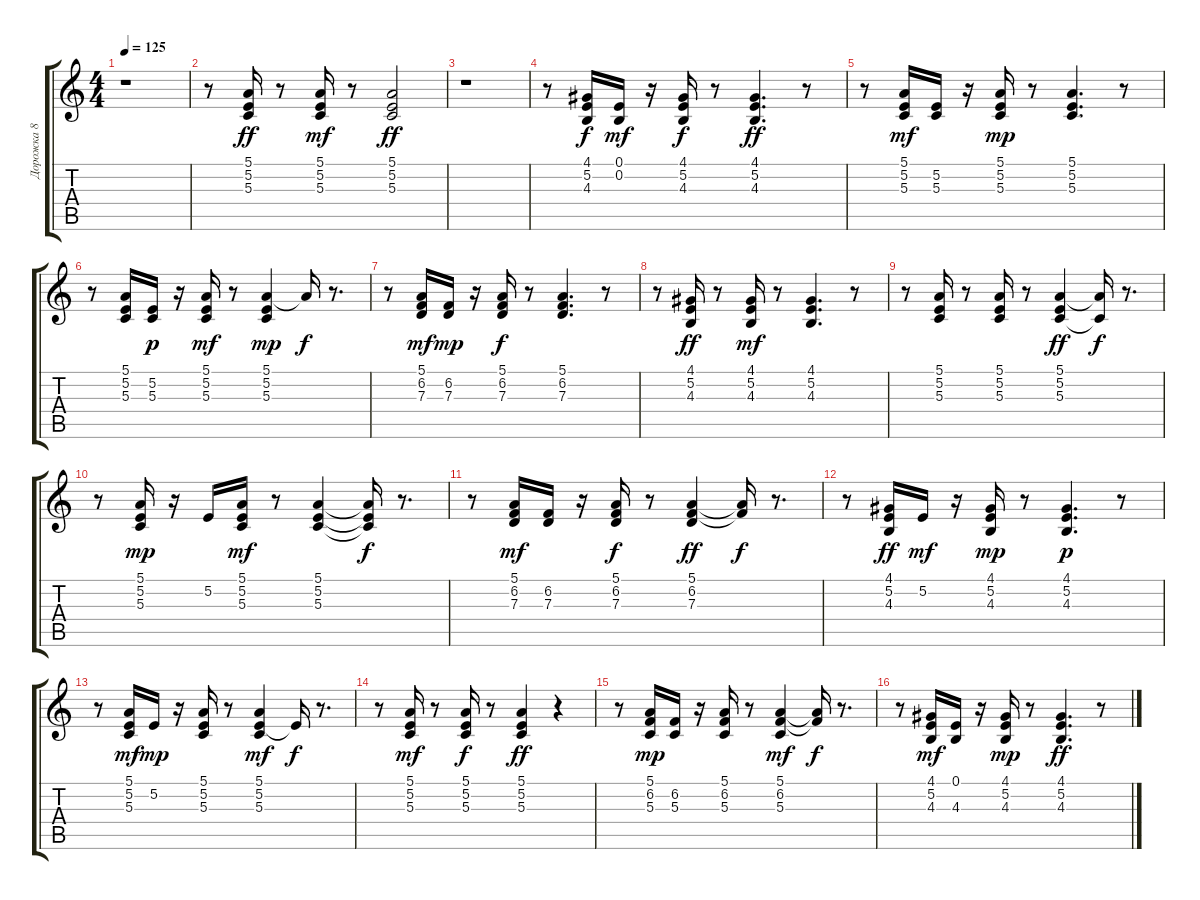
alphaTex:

\track ("Дорожка 8" "Дорожка 8") {instrument brasssection}
\staff {score tabs}
\tuning (E4 B3 G3 D3 A2 E2) {hide}
\ts (4 4)
\tempo 125
\clef g2
\ks c
r.1{dy ff} |
r.8 (5.1 5.2 5.3).16 r.8 (5.1 5.2 5.3).16{dy mf} r.8 (5.1 5.2 5.3).2{dy ff} |
r.1 |
r.8 (4.1 5.2 4.3).16{dy f} (0.1 0.2).16{dy mf} r.16 (4.1 5.2 4.3).16{dy f} r.8 (4.1 5.2 4.3).4{d dy ff} r.8 |
r.8 (5.1 5.2 5.3).16{dy mf} (5.2 5.3).16 r.16 (5.1 5.2 5.3).16{dy mp} r.8 (5.1 5.2 5.3).4{d} r.8 |
r.8 (5.1 5.2 5.3).16 (5.2 5.3).16{dy p} r.16 (5.1 5.2 5.3).16{dy mf} r.8 (5.1 5.2 5.3).4{dy mp} 5.1{t}.16{dy f} r.8{d} |
r.8 (5.1 6.2 7.3).16{dy mf} (6.2 7.3).16{dy mp} r.16 (5.1 6.2 7.3).16{dy f} r.8 (5.1 6.2 7.3).4{d} r.8 |
r.8 (4.1 5.2 4.3).16{dy ff} r.8 (4.1 5.2 4.3).16{dy mf} r.8 (4.1 5.2 4.3).4{d} r.8 |
r.8 (5.1 5.2 5.3).16 r.8 (5.1 5.2 5.3).16 r.8 (5.1 5.2 5.3).4{dy ff} (5.1{t} 5.3{t}).16{dy f} r.8{d} |
r.8 (5.1 5.2 5.3).16{dy mp} r.16 5.2.16 (5.1 5.2 5.3).16{dy mf} r.8 (5.1 5.2 5.3).4 (5.1{t} 5.2{t} 5.3{t}).16{dy f} r.8{d} |
r.8 (5.1 6.2 7.3).16{dy mf} (6.2 7.3).16 r.16 (5.1 6.2 7.3).16{dy f} r.8 (5.1 6.2 7.3).4{dy ff} (5.1{t} 6.2{t}).16{dy f} r.8{d} |
r.8 (4.1 5.2 4.3).16{dy ff} 5.2.16{dy mf} r.16 (4.1 5.2 4.3).16{dy mp} r.8 (4.1 5.2 4.3).4{d dy p} r.8 |
r.8 (5.1 5.2 5.3).16{dy mf} 5.2.16{dy mp} r.16 (5.1 5.2 5.3).16 r.8 (5.1 5.2 5.3).4{dy mf} 5.2{t}.16{dy f} r.8{d} |
r.8 (5.1 5.2 5.3).16{dy mf} r.8 (5.1 5.2 5.3).16{dy f} r.8 (5.1 5.2 5.3).4{dy ff} r.4 |
r.8 (5.1 6.2 5.3).16{dy mp} (6.2 5.3).16 r.16 (5.1 6.2 5.3).16 r.8 (5.1 6.2 5.3).4{dy mf} (5.1{t} 6.2{t}).16{dy f} r.8{d} |
r.8 (4.1 5.2 4.3).16{dy mf} (0.1 4.3).16 r.16 (4.1 5.2 4.3).16{dy mp} r.8 (4.1 5.2 4.3).4{d dy ff} r.8
